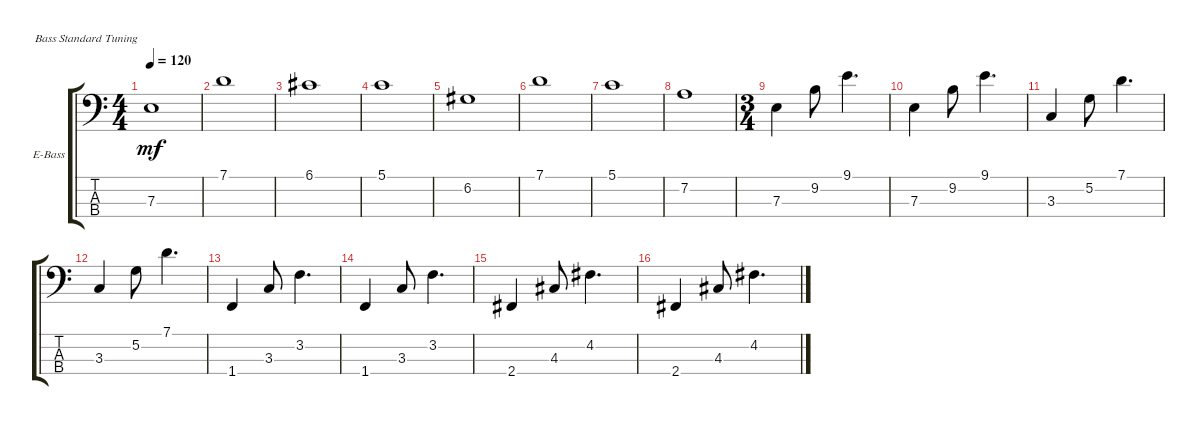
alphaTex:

\defaultSystemsLayout 4
\bracketExtendMode groupsimilarinstruments
\firstSystemTrackNameOrientation horizontal
\otherSystemsTrackNameOrientation horizontal
\track ("Electric Bass" "E-Bass") {instrument electricbassfinger}
\staff {score tabs}
\tuning (G2 D2 A1 E1)
\ts (4 4)
\tempo 120
\clef f4
\ks c
7.3.1{dy mf} |
7.1.1 |
6.1.1 |
5.1.1 |
6.2.1 |
7.1.1 |
5.1.1 |
7.2.1 |
\ts (3 4)
7.3.4 9.2.8 9.1.4{d} |
7.3.4 9.2.8 9.1.4{d} |
3.3.4 5.2.8 7.1.4{d} |
3.3.4 5.2.8 7.1.4{d} |
1.4.4 3.3.8 3.2.4{d} |
1.4.4 3.3.8 3.2.4{d} |
2.4.4 4.3.8 4.2.4{d} |
2.4.4 4.3.8 4.2.4{d}
